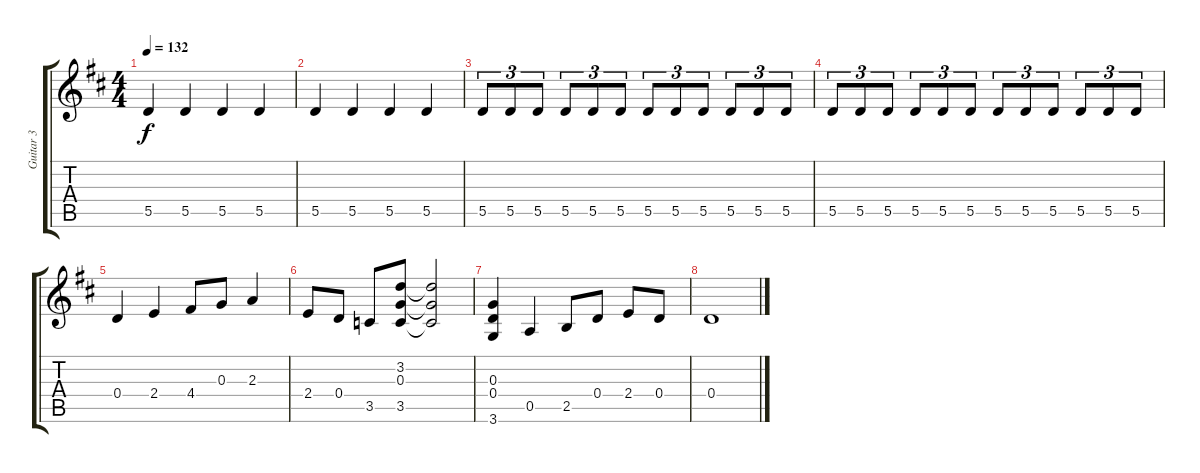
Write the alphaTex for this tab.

\track ("Guitar 3" "Guitar 3") {instrument distortionguitar}
\staff {score tabs}
\tuning (E4 B3 G3 D3 A2 E2) {hide}
\ts (4 4)
\tempo 132
\clef g2
\ks d
5.5.4{dy f} 5.5.4 5.5.4 5.5.4 |
5.5.4 5.5.4 5.5.4 5.5.4 |
5.5.8{tu (3 2)} 5.5.8{tu (3 2)} 5.5.8{tu (3 2)} 5.5.8{tu (3 2)} 5.5.8{tu (3 2)} 5.5.8{tu (3 2)} 5.5.8{tu (3 2)} 5.5.8{tu (3 2)} 5.5.8{tu (3 2)} 5.5.8{tu (3 2)} 5.5.8{tu (3 2)} 5.5.8{tu (3 2)} |
5.5.8{tu (3 2)} 5.5.8{tu (3 2)} 5.5.8{tu (3 2)} 5.5.8{tu (3 2)} 5.5.8{tu (3 2)} 5.5.8{tu (3 2)} 5.5.8{tu (3 2)} 5.5.8{tu (3 2)} 5.5.8{tu (3 2)} 5.5.8{tu (3 2)} 5.5.8{tu (3 2)} 5.5.8{tu (3 2)} |
0.4.4 2.4.4 4.4.8 0.3.8 2.3.4 |
2.4.8 0.4.8 3.5.8 (3.2 0.3 3.5).8 (3.2{t} 0.3{t} 3.5{t}).2 |
(0.3 0.4 3.6).4 0.5.4 2.5.8 0.4.8 2.4.8 0.4.8 |
0.4.1
